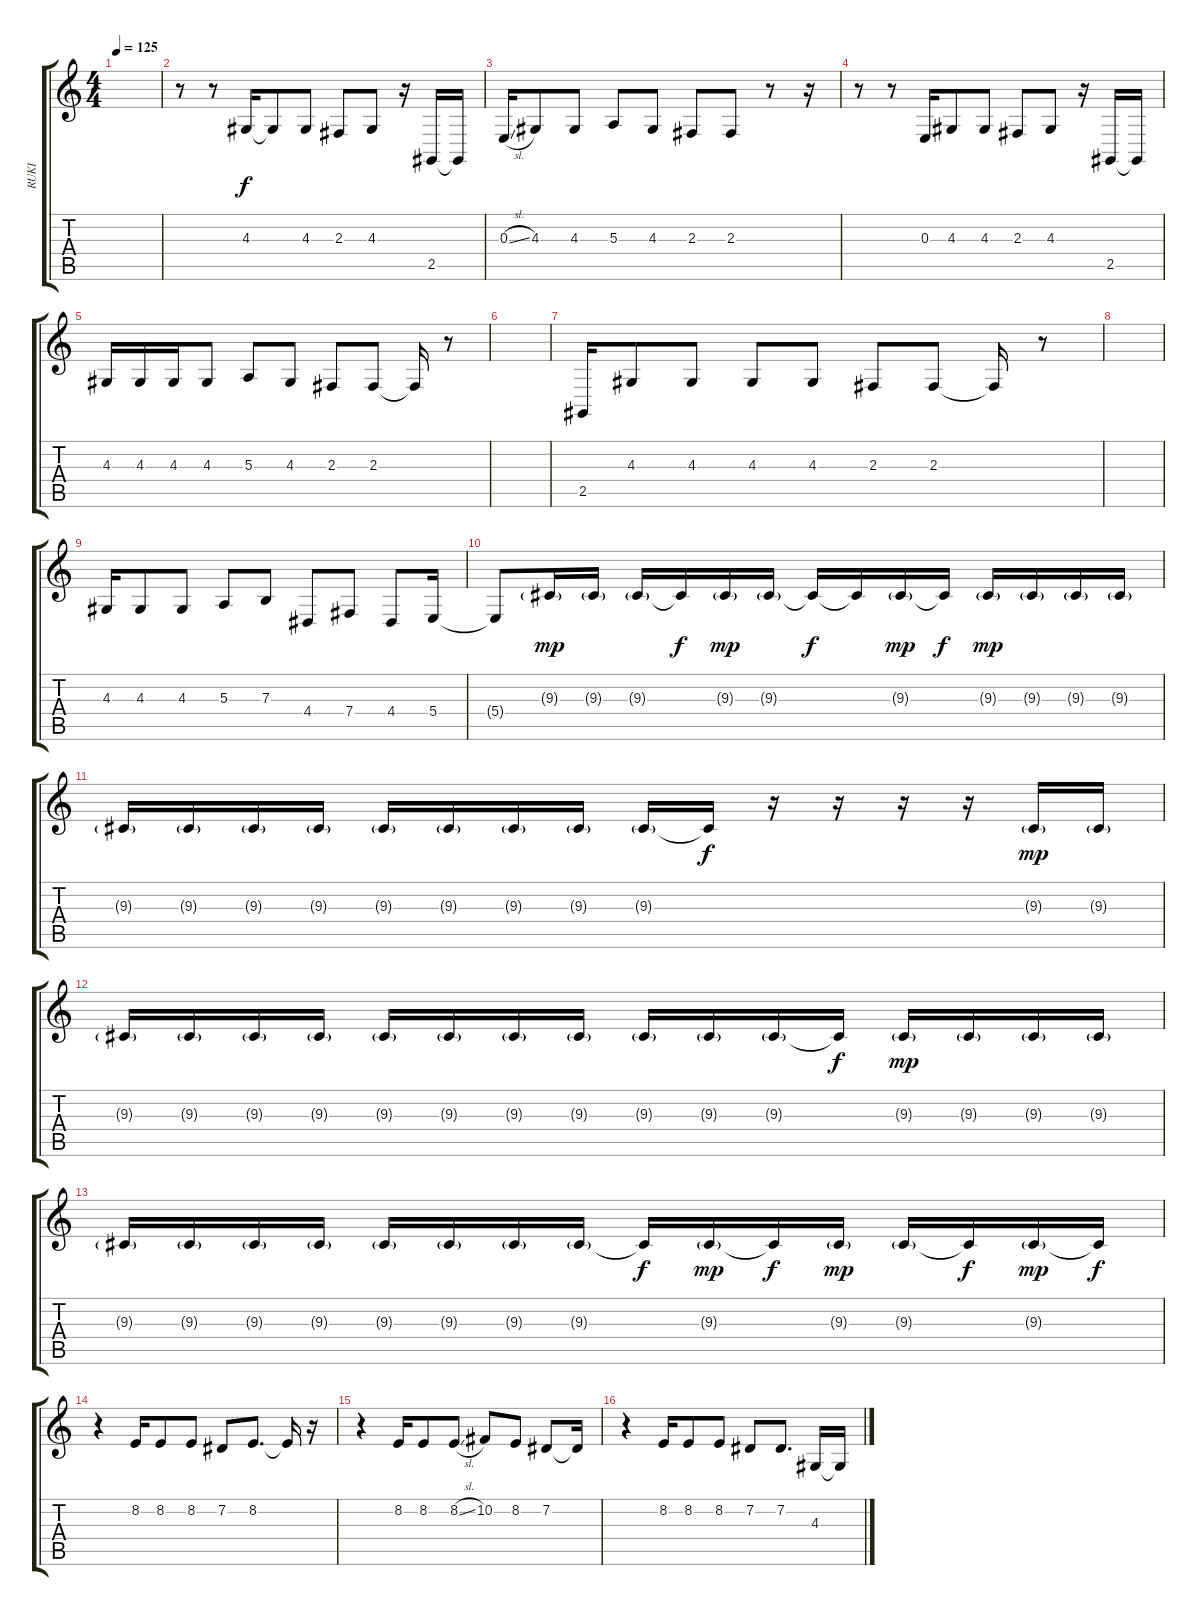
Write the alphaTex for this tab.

\track ("RUKI" "RUKI") {instrument trumpet}
\staff {score tabs}
\tuning (Db4 Ab3 E3 B2 Gb2 B1) {hide}
\ts (4 4)
\tempo 125
\clef g2
\ks c
|
r.8 r.8 4.3.16 4.3{t}.8 4.3.8 2.3.8 4.3.8 r.16 2.5.16 2.5{t}.16 |
0.3{sl}.16 4.3.8 4.3.8 5.3.8 4.3.8 2.3.8 2.3.8 r.8 r.16 |
r.8 r.8 0.3.16 4.3.8 4.3.8 2.3.8 4.3.8 r.16 2.5.16 2.5{t}.16 |
4.3.16 4.3.16 4.3.16 4.3.8 5.3.8 4.3.8 2.3.8 2.3.8 2.3{t}.16 r.8 |
|
2.5.16 4.3.8 4.3.8 4.3.8 4.3.8 2.3.8 2.3.8 2.3{t}.16 r.8 |
|
4.3.16 4.3.8 4.3.8 5.3.8 7.3.8 4.4.8 7.4.8 4.4.8 5.4.16 |
5.4{t}.8 9.3{g}.16{dy mp} 9.3{g}.16 9.3{g}.16 9.3{t}.16{dy f} 9.3{g}.16{dy mp} 9.3{g}.16 9.3{t}.16{dy f} 9.3{t}.16 9.3{g}.16{dy mp} 9.3{t}.16{dy f} 9.3{g}.16{dy mp} 9.3{g}.16 9.3{g}.16 9.3{g}.16 |
9.3{g}.16 9.3{g}.16 9.3{g}.16 9.3{g}.16 9.3{g}.16 9.3{g}.16 9.3{g}.16 9.3{g}.16 9.3{g}.16 9.3{t}.16{dy f} r.16 r.16 r.16 r.16 9.3{g}.16{dy mp} 9.3{g}.16 |
9.3{g}.16 9.3{g}.16 9.3{g}.16 9.3{g}.16 9.3{g}.16 9.3{g}.16 9.3{g}.16 9.3{g}.16 9.3{g}.16 9.3{g}.16 9.3{g}.16 9.3{t}.16{dy f} 9.3{g}.16{dy mp} 9.3{g}.16 9.3{g}.16 9.3{g}.16 |
9.3{g}.16 9.3{g}.16 9.3{g}.16 9.3{g}.16 9.3{g}.16 9.3{g}.16 9.3{g}.16 9.3{g}.16 9.3{t}.16{dy f} 9.3{g}.16{dy mp} 9.3{t}.16{dy f} 9.3{g}.16{dy mp} 9.3{g}.16 9.3{t}.16{dy f} 9.3{g}.16{dy mp} 9.3{t}.16{dy f} |
r.4 8.2.16 8.2.8 8.2.8 7.2.8 8.2.8{d} 8.2{t}.16 r.16 |
r.4 8.2.16 8.2.8 8.2{sl}.8 10.2.8 8.2.8 7.2.8 7.2{t}.16 |
r.4 8.2.16 8.2.8 8.2.8 7.2.8 7.2.8{d} 4.3.16 4.3{t}.16
